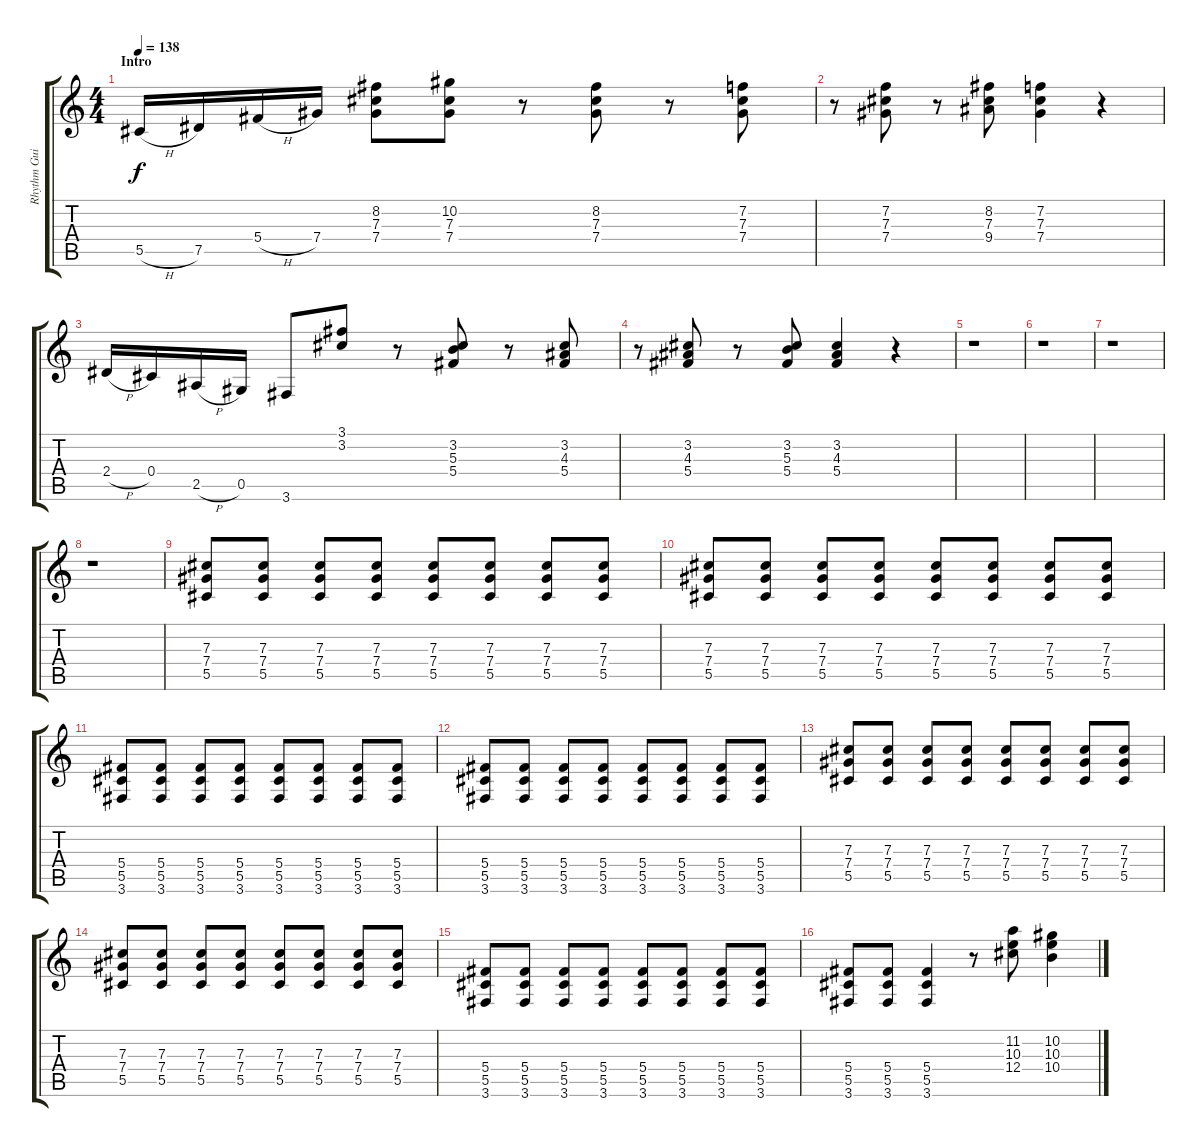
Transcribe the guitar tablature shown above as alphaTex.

\track ("Rhythm Guitar 2" "Rhythm Gui") {instrument distortionguitar}
\staff {score tabs}
\tuning (Eb4 Bb3 Gb3 Db3 Ab2 Eb2) {hide}
\ts (4 4)
\section ("" "Intro")
\tempo 138
\clef g2
\ks c
5.5{h}.16{dy f volume 8 instrument overdrivenguitar} 7.5.16 5.4{h}.16 7.4.16 (8.2 7.3 7.4).8 (10.2 7.3 7.4).8 r.8 (8.2 7.3 7.4).8 r.8 (7.2 7.3 7.4).8 |
r.8{volume 8 instrument overdrivenguitar} (7.2 7.3 7.4).8 r.8 (8.2 7.3 9.4).8 (7.2 7.3 7.4).4 r.4 |
2.4{h}.16{volume 8 instrument overdrivenguitar} 0.4.16 2.5{h}.16 0.5.16 3.6.8 (3.1 3.2).8 r.8 (3.2 5.3 5.4).8 r.8 (3.2 4.3 5.4).8 |
r.8{volume 8 instrument overdrivenguitar} (3.2 4.3 5.4).8 r.8 (3.2 5.3 5.4).8 (3.2 4.3 5.4).4 r.4 |
r.1{volume 12 instrument distortionguitar} |
r.1 |
r.1 |
r.1 |
(7.3 7.4 5.5).8 (7.3 7.4 5.5).8 (7.3 7.4 5.5).8 (7.3 7.4 5.5).8 (7.3 7.4 5.5).8 (7.3 7.4 5.5).8 (7.3 7.4 5.5).8 (7.3 7.4 5.5).8 |
(7.3 7.4 5.5).8 (7.3 7.4 5.5).8 (7.3 7.4 5.5).8 (7.3 7.4 5.5).8 (7.3 7.4 5.5).8 (7.3 7.4 5.5).8 (7.3 7.4 5.5).8 (7.3 7.4 5.5).8 |
(5.4 5.5 3.6).8 (5.4 5.5 3.6).8 (5.4 5.5 3.6).8 (5.4 5.5 3.6).8 (5.4 5.5 3.6).8 (5.4 5.5 3.6).8 (5.4 5.5 3.6).8 (5.4 5.5 3.6).8 |
(5.4 5.5 3.6).8 (5.4 5.5 3.6).8 (5.4 5.5 3.6).8 (5.4 5.5 3.6).8 (5.4 5.5 3.6).8 (5.4 5.5 3.6).8 (5.4 5.5 3.6).8 (5.4 5.5 3.6).8 |
(7.3 7.4 5.5).8 (7.3 7.4 5.5).8 (7.3 7.4 5.5).8 (7.3 7.4 5.5).8 (7.3 7.4 5.5).8 (7.3 7.4 5.5).8 (7.3 7.4 5.5).8 (7.3 7.4 5.5).8 |
(7.3 7.4 5.5).8 (7.3 7.4 5.5).8 (7.3 7.4 5.5).8 (7.3 7.4 5.5).8 (7.3 7.4 5.5).8 (7.3 7.4 5.5).8 (7.3 7.4 5.5).8 (7.3 7.4 5.5).8 |
(5.4 5.5 3.6).8 (5.4 5.5 3.6).8 (5.4 5.5 3.6).8 (5.4 5.5 3.6).8 (5.4 5.5 3.6).8 (5.4 5.5 3.6).8 (5.4 5.5 3.6).8 (5.4 5.5 3.6).8 |
(5.4 5.5 3.6).8 (5.4 5.5 3.6).8 (5.4 5.5 3.6).4 r.8 (11.2 10.3 12.4).8 (10.2 10.3 10.4).4
